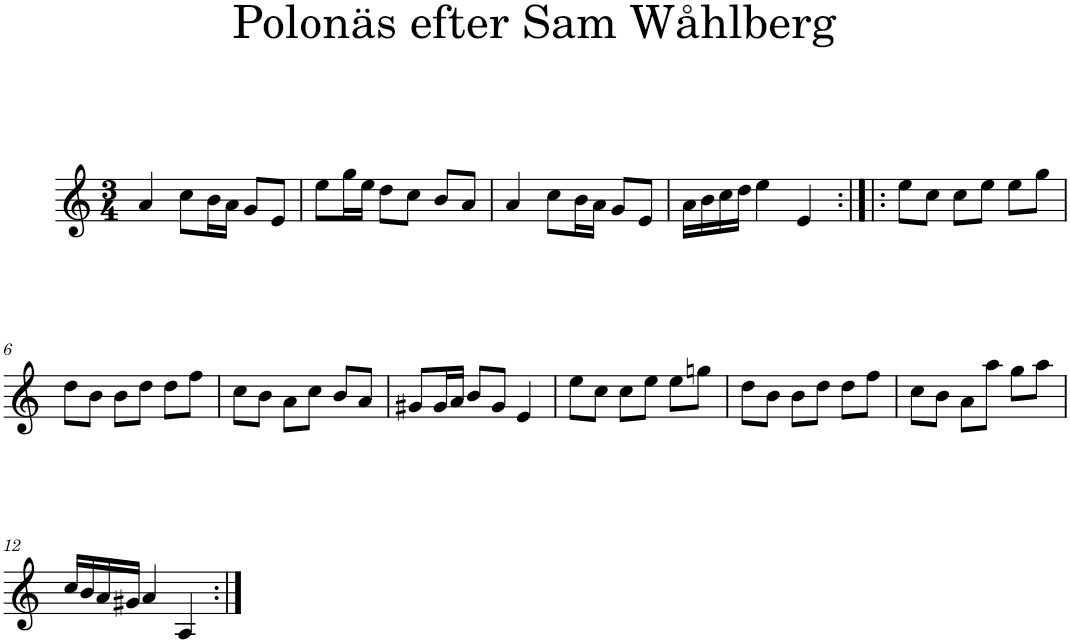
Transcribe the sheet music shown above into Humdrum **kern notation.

**kern
*part1
*staff1
*I"Piano
*I'Pno
*clefG2
*k[]
*M3/4
=1
4a/
8cc\L
16b\L
16a\JJ
8g/L
8e/J
=2
8ee\L
16gg\L
16ee\JJ
8dd\L
8cc\J
8b/L
8a/J
=3
4a/
8cc\L
16b\L
16a\JJ
8g/L
8e/J
=4
16a\LL
16b\
16cc\
16dd\JJ
4ee\
4e/
=5:|!|:
8ee\L
8cc\J
8cc\L
8ee\J
8ee\L
8gg\J
!!LO:LB:g=z
=6
8dd\L
8b\J
8b\L
8dd\J
8dd\L
8ff\J
=7
8cc\L
8b\J
8a\L
8cc\J
8b/L
8a/J
=8
8g#X/L
16g#/L
16a/JJ
8b/L
8g#/J
4e/
=9
8ee\L
8cc\J
8cc\L
8ee\J
8ee\L
8ggn\J
=10
8dd\L
8b\J
8b\L
8dd\J
8dd\L
8ff\J
=11
8cc\L
8b\J
8a\L
8aa\J
8gg\L
8aa\J
!!LO:LB:g=z
=12
16cc/LL
16b/
16a/
16g#X/JJ
4a/
4A/
=:|!
*-
